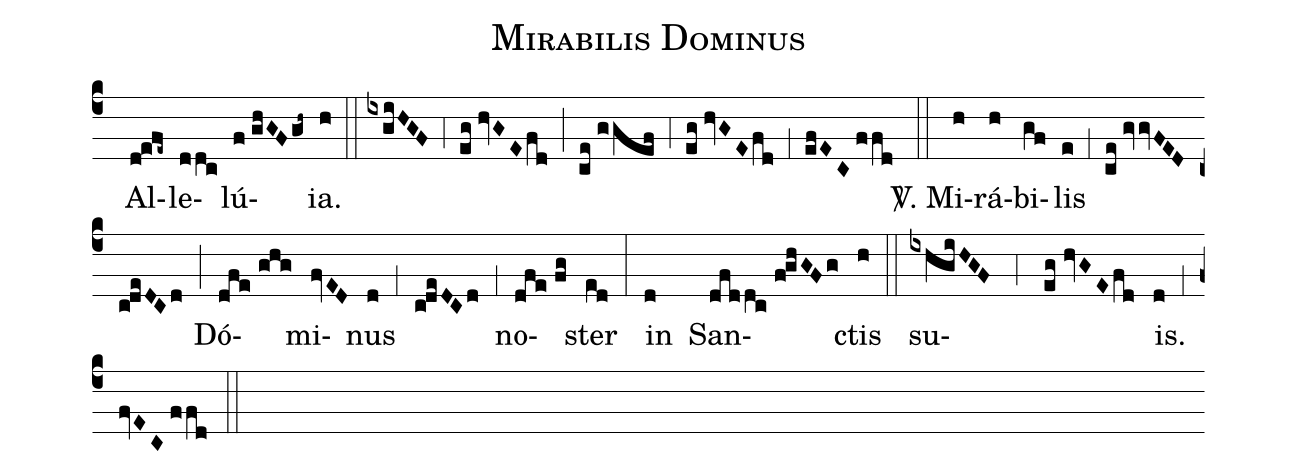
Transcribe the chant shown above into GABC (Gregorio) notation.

name:Mirabilis Dominus;
mode:I;
office-part:Alleluia;
%%
(c4) () Al(d!efe~)le(ddc)lú(f//ghGF/gh~)ia.(h) (::) (ixgiHGF) (,4) (eg//hvGEfd) (;) (ce//ggef) (,4) (eg//hvGE/fd) (,1) (efEC//ffd) (::) <sp>V/</sp>. Mi(h)rá(h)bi(gf)lis(e) (,1) (ce//gvvFED//c!deDCd) (;) Dó(dfe//ghg)mi(fvED)nus(d) (,1) (c!deDCd) (,1) no(dfe//fg)ster(ed) (:) in(d) San(dfddc//f!ghGFg)ctis(h) (::) su(ixhgiHGF,4eg//hvGE/fd)is.(d) (,1) (fvEC//ffd) (::)
